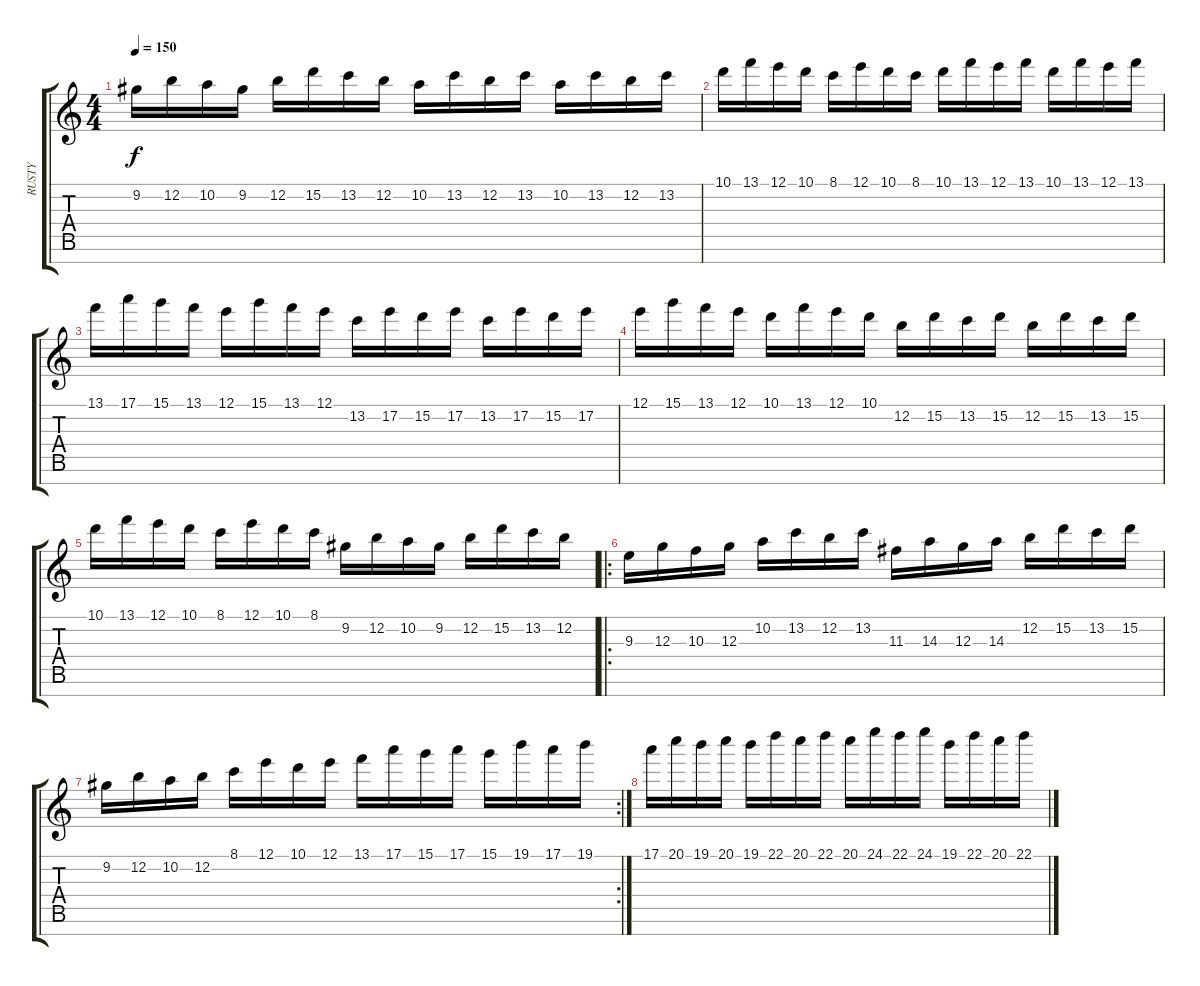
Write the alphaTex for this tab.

\track ("RUSTY" "RUSTY") {instrument distortionguitar bank 11}
\staff {score tabs}
\tuning (E4 B3 G3 D3 A2 E2 B1) {hide}
\ts (4 4)
\tempo 150
\clef g2
\ks c
9.2.16{dy f} 12.2.16 10.2.16 9.2.16 12.2.16 15.2.16 13.2.16 12.2.16 10.2.16 13.2.16 12.2.16 13.2.16 10.2.16 13.2.16 12.2.16 13.2.16 |
10.1.16 13.1.16 12.1.16 10.1.16 8.1.16 12.1.16 10.1.16 8.1.16 10.1.16 13.1.16 12.1.16 13.1.16 10.1.16 13.1.16 12.1.16 13.1.16 |
13.1.16 17.1.16 15.1.16 13.1.16 12.1.16 15.1.16 13.1.16 12.1.16 13.2.16 17.2.16 15.2.16 17.2.16 13.2.16 17.2.16 15.2.16 17.2.16 |
12.1.16 15.1.16 13.1.16 12.1.16 10.1.16 13.1.16 12.1.16 10.1.16 12.2.16 15.2.16 13.2.16 15.2.16 12.2.16 15.2.16 13.2.16 15.2.16 |
10.1.16 13.1.16 12.1.16 10.1.16 8.1.16 12.1.16 10.1.16 8.1.16 9.2.16 12.2.16 10.2.16 9.2.16 12.2.16 15.2.16 13.2.16 12.2.16 |
\ro
9.3.16 12.3.16 10.3.16 12.3.16 10.2.16 13.2.16 12.2.16 13.2.16 11.3.16 14.3.16 12.3.16 14.3.16 12.2.16 15.2.16 13.2.16 15.2.16 |
\rc 2
9.2.16 12.2.16 10.2.16 12.2.16 8.1.16 12.1.16 10.1.16 12.1.16 13.1.16 17.1.16 15.1.16 17.1.16 15.1.16 19.1.16 17.1.16 19.1.16 |
17.1.16 20.1.16 19.1.16 20.1.16 19.1.16 22.1.16 20.1.16 22.1.16 20.1.16 24.1.16 22.1.16 24.1.16 19.1.16 22.1.16 20.1.16 22.1.16
